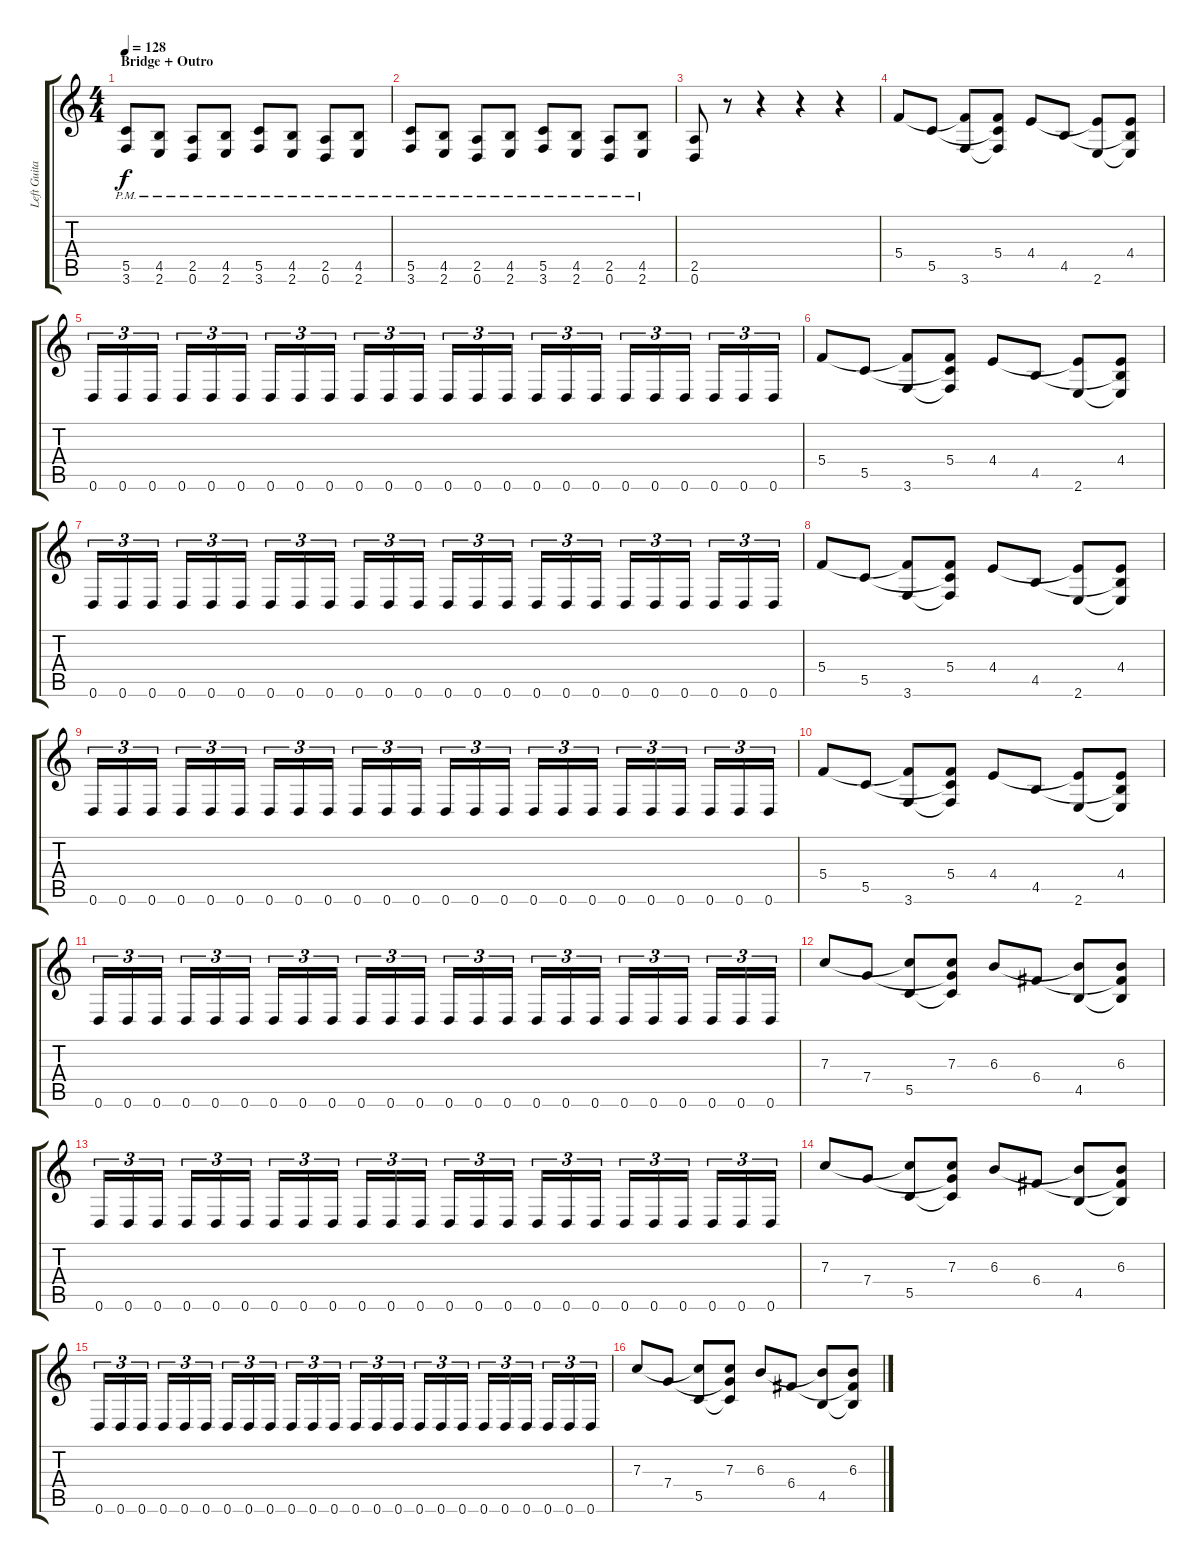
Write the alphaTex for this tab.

\track ("Left Guitar" "Left Guita") {instrument distortionguitar}
\staff {score tabs}
\tuning (D4 A3 F3 C3 G2 D2) {hide}
\ts (4 4)
\section ("" "Bridge + Outro")
\tempo 128
\clef g2
\ks c
(5.5{pm} 3.6{pm}).8{dy f} (4.5{pm} 2.6{pm}).8 (2.5{pm} 0.6{pm}).8 (4.5{pm} 2.6{pm}).8 (5.5{pm} 3.6{pm}).8 (4.5{pm} 2.6{pm}).8 (2.5{pm} 0.6{pm}).8 (4.5{pm} 2.6{pm}).8 |
(5.5{pm} 3.6{pm}).8 (4.5{pm} 2.6{pm}).8 (2.5{pm} 0.6{pm}).8 (4.5{pm} 2.6{pm}).8 (5.5{pm} 3.6{pm}).8 (4.5{pm} 2.6{pm}).8 (2.5{pm} 0.6{pm}).8 (4.5{pm} 2.6{pm}).8 |
(2.5 0.6).8 r.8 r.4 r.4 r.4 |
5.4.8 5.5.8 (5.4{t} 3.6).8 (5.4 5.5{t} 3.6{t}).8 4.4.8 4.5.8 (4.4{t} 2.6).8 (4.4 4.5{t} 2.6{t}).8 |
0.6.16{tu (3 2)} 0.6.16{tu (3 2)} 0.6.16{tu (3 2)} 0.6.16{tu (3 2)} 0.6.16{tu (3 2)} 0.6.16{tu (3 2)} 0.6.16{tu (3 2)} 0.6.16{tu (3 2)} 0.6.16{tu (3 2)} 0.6.16{tu (3 2)} 0.6.16{tu (3 2)} 0.6.16{tu (3 2)} 0.6.16{tu (3 2)} 0.6.16{tu (3 2)} 0.6.16{tu (3 2)} 0.6.16{tu (3 2)} 0.6.16{tu (3 2)} 0.6.16{tu (3 2)} 0.6.16{tu (3 2)} 0.6.16{tu (3 2)} 0.6.16{tu (3 2)} 0.6.16{tu (3 2)} 0.6.16{tu (3 2)} 0.6.16{tu (3 2)} |
5.4.8 5.5.8 (5.4{t} 3.6).8 (5.4 5.5{t} 3.6{t}).8 4.4.8 4.5.8 (4.4{t} 2.6).8 (4.4 4.5{t} 2.6{t}).8 |
0.6.16{tu (3 2)} 0.6.16{tu (3 2)} 0.6.16{tu (3 2)} 0.6.16{tu (3 2)} 0.6.16{tu (3 2)} 0.6.16{tu (3 2)} 0.6.16{tu (3 2)} 0.6.16{tu (3 2)} 0.6.16{tu (3 2)} 0.6.16{tu (3 2)} 0.6.16{tu (3 2)} 0.6.16{tu (3 2)} 0.6.16{tu (3 2)} 0.6.16{tu (3 2)} 0.6.16{tu (3 2)} 0.6.16{tu (3 2)} 0.6.16{tu (3 2)} 0.6.16{tu (3 2)} 0.6.16{tu (3 2)} 0.6.16{tu (3 2)} 0.6.16{tu (3 2)} 0.6.16{tu (3 2)} 0.6.16{tu (3 2)} 0.6.16{tu (3 2)} |
5.4.8 5.5.8 (5.4{t} 3.6).8 (5.4 5.5{t} 3.6{t}).8 4.4.8 4.5.8 (4.4{t} 2.6).8 (4.4 4.5{t} 2.6{t}).8 |
0.6.16{tu (3 2)} 0.6.16{tu (3 2)} 0.6.16{tu (3 2)} 0.6.16{tu (3 2)} 0.6.16{tu (3 2)} 0.6.16{tu (3 2)} 0.6.16{tu (3 2)} 0.6.16{tu (3 2)} 0.6.16{tu (3 2)} 0.6.16{tu (3 2)} 0.6.16{tu (3 2)} 0.6.16{tu (3 2)} 0.6.16{tu (3 2)} 0.6.16{tu (3 2)} 0.6.16{tu (3 2)} 0.6.16{tu (3 2)} 0.6.16{tu (3 2)} 0.6.16{tu (3 2)} 0.6.16{tu (3 2)} 0.6.16{tu (3 2)} 0.6.16{tu (3 2)} 0.6.16{tu (3 2)} 0.6.16{tu (3 2)} 0.6.16{tu (3 2)} |
5.4.8 5.5.8 (5.4{t} 3.6).8 (5.4 5.5{t} 3.6{t}).8 4.4.8 4.5.8 (4.4{t} 2.6).8 (4.4 4.5{t} 2.6{t}).8 |
0.6.16{tu (3 2)} 0.6.16{tu (3 2)} 0.6.16{tu (3 2)} 0.6.16{tu (3 2)} 0.6.16{tu (3 2)} 0.6.16{tu (3 2)} 0.6.16{tu (3 2)} 0.6.16{tu (3 2)} 0.6.16{tu (3 2)} 0.6.16{tu (3 2)} 0.6.16{tu (3 2)} 0.6.16{tu (3 2)} 0.6.16{tu (3 2)} 0.6.16{tu (3 2)} 0.6.16{tu (3 2)} 0.6.16{tu (3 2)} 0.6.16{tu (3 2)} 0.6.16{tu (3 2)} 0.6.16{tu (3 2)} 0.6.16{tu (3 2)} 0.6.16{tu (3 2)} 0.6.16{tu (3 2)} 0.6.16{tu (3 2)} 0.6.16{tu (3 2)} |
7.3.8 7.4.8 (7.3{t} 5.5).8 (7.3 7.4{t} 5.5{t}).8 6.3.8 6.4.8 (6.3{t} 4.5).8 (6.3 6.4{t} 4.5{t}).8 |
0.6.16{tu (3 2)} 0.6.16{tu (3 2)} 0.6.16{tu (3 2)} 0.6.16{tu (3 2)} 0.6.16{tu (3 2)} 0.6.16{tu (3 2)} 0.6.16{tu (3 2)} 0.6.16{tu (3 2)} 0.6.16{tu (3 2)} 0.6.16{tu (3 2)} 0.6.16{tu (3 2)} 0.6.16{tu (3 2)} 0.6.16{tu (3 2)} 0.6.16{tu (3 2)} 0.6.16{tu (3 2)} 0.6.16{tu (3 2)} 0.6.16{tu (3 2)} 0.6.16{tu (3 2)} 0.6.16{tu (3 2)} 0.6.16{tu (3 2)} 0.6.16{tu (3 2)} 0.6.16{tu (3 2)} 0.6.16{tu (3 2)} 0.6.16{tu (3 2)} |
7.3.8 7.4.8 (7.3{t} 5.5).8 (7.3 7.4{t} 5.5{t}).8 6.3.8 6.4.8 (6.3{t} 4.5).8 (6.3 6.4{t} 4.5{t}).8 |
0.6.16{tu (3 2)} 0.6.16{tu (3 2)} 0.6.16{tu (3 2)} 0.6.16{tu (3 2)} 0.6.16{tu (3 2)} 0.6.16{tu (3 2)} 0.6.16{tu (3 2)} 0.6.16{tu (3 2)} 0.6.16{tu (3 2)} 0.6.16{tu (3 2)} 0.6.16{tu (3 2)} 0.6.16{tu (3 2)} 0.6.16{tu (3 2)} 0.6.16{tu (3 2)} 0.6.16{tu (3 2)} 0.6.16{tu (3 2)} 0.6.16{tu (3 2)} 0.6.16{tu (3 2)} 0.6.16{tu (3 2)} 0.6.16{tu (3 2)} 0.6.16{tu (3 2)} 0.6.16{tu (3 2)} 0.6.16{tu (3 2)} 0.6.16{tu (3 2)} |
7.3.8 7.4.8 (7.3{t} 5.5).8 (7.3 7.4{t} 5.5{t}).8 6.3.8 6.4.8 (6.3{t} 4.5).8 (6.3 6.4{t} 4.5{t}).8
